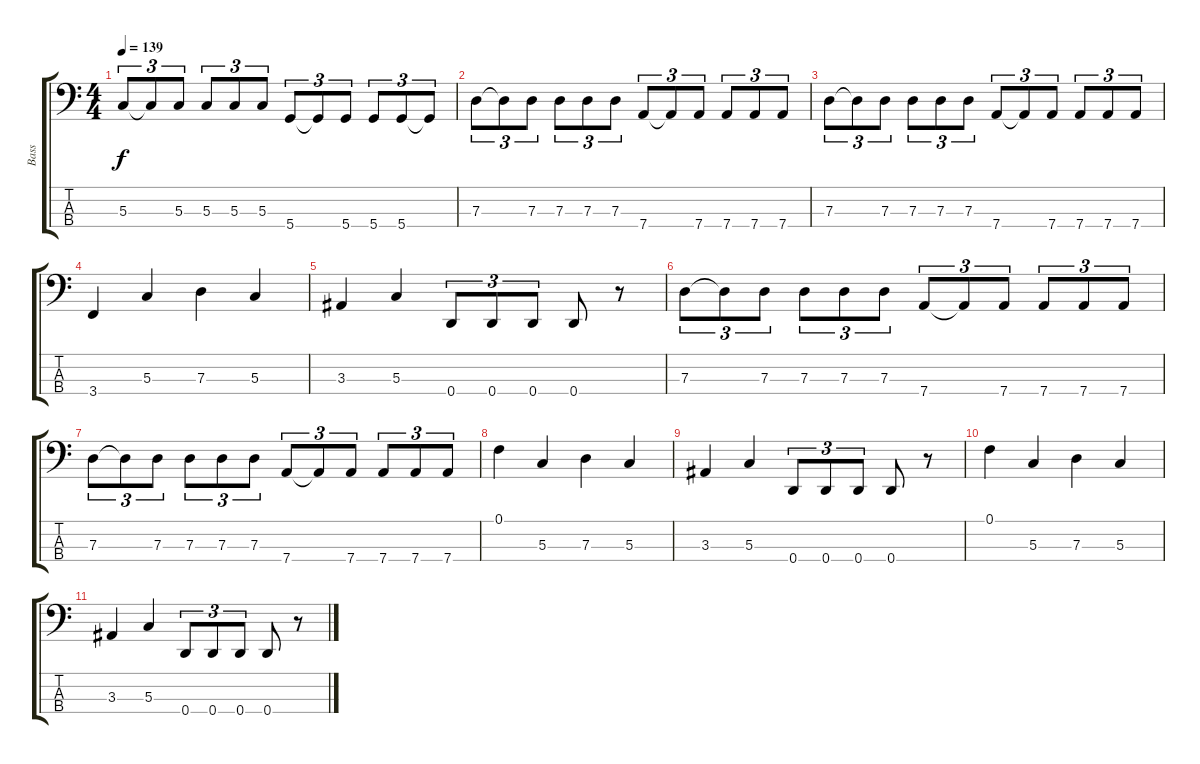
\track ("Bass" "Bass") {instrument electricbasspick}
\staff {score tabs}
\tuning (F2 C2 G1 D1) {hide}
\ts (4 4)
\tempo 139
\clef f4
\ks c
5.3.8{tu (3 2) dy f} 5.3{t}.8{tu (3 2)} 5.3.8{tu (3 2)} 5.3.8{tu (3 2)} 5.3.8{tu (3 2)} 5.3.8{tu (3 2)} 5.4.8{tu (3 2)} 5.4{t}.8{tu (3 2)} 5.4.8{tu (3 2)} 5.4.8{tu (3 2)} 5.4.8{tu (3 2)} 5.4{t}.8{tu (3 2)} |
7.3.8{tu (3 2)} 7.3{t}.8{tu (3 2)} 7.3.8{tu (3 2)} 7.3.8{tu (3 2)} 7.3.8{tu (3 2)} 7.3.8{tu (3 2)} 7.4.8{tu (3 2)} 7.4{t}.8{tu (3 2)} 7.4.8{tu (3 2)} 7.4.8{tu (3 2)} 7.4.8{tu (3 2)} 7.4.8{tu (3 2)} |
7.3.8{tu (3 2)} 7.3{t}.8{tu (3 2)} 7.3.8{tu (3 2)} 7.3.8{tu (3 2)} 7.3.8{tu (3 2)} 7.3.8{tu (3 2)} 7.4.8{tu (3 2)} 7.4{t}.8{tu (3 2)} 7.4.8{tu (3 2)} 7.4.8{tu (3 2)} 7.4.8{tu (3 2)} 7.4.8{tu (3 2)} |
3.4.4 5.3.4 7.3.4 5.3.4 |
3.3.4 5.3.4 0.4.8{tu (3 2)} 0.4.8{tu (3 2)} 0.4.8{tu (3 2)} 0.4.8 r.8 |
7.3.8{tu (3 2)} 7.3{t}.8{tu (3 2)} 7.3.8{tu (3 2)} 7.3.8{tu (3 2)} 7.3.8{tu (3 2)} 7.3.8{tu (3 2)} 7.4.8{tu (3 2)} 7.4{t}.8{tu (3 2)} 7.4.8{tu (3 2)} 7.4.8{tu (3 2)} 7.4.8{tu (3 2)} 7.4.8{tu (3 2)} |
7.3.8{tu (3 2)} 7.3{t}.8{tu (3 2)} 7.3.8{tu (3 2)} 7.3.8{tu (3 2)} 7.3.8{tu (3 2)} 7.3.8{tu (3 2)} 7.4.8{tu (3 2)} 7.4{t}.8{tu (3 2)} 7.4.8{tu (3 2)} 7.4.8{tu (3 2)} 7.4.8{tu (3 2)} 7.4.8{tu (3 2)} |
0.1.4 5.3.4 7.3.4 5.3.4 |
3.3.4 5.3.4 0.4.8{tu (3 2)} 0.4.8{tu (3 2)} 0.4.8{tu (3 2)} 0.4.8 r.8 |
0.1.4 5.3.4 7.3.4 5.3.4 |
3.3.4 5.3.4 0.4.8{tu (3 2)} 0.4.8{tu (3 2)} 0.4.8{tu (3 2)} 0.4.8 r.8
